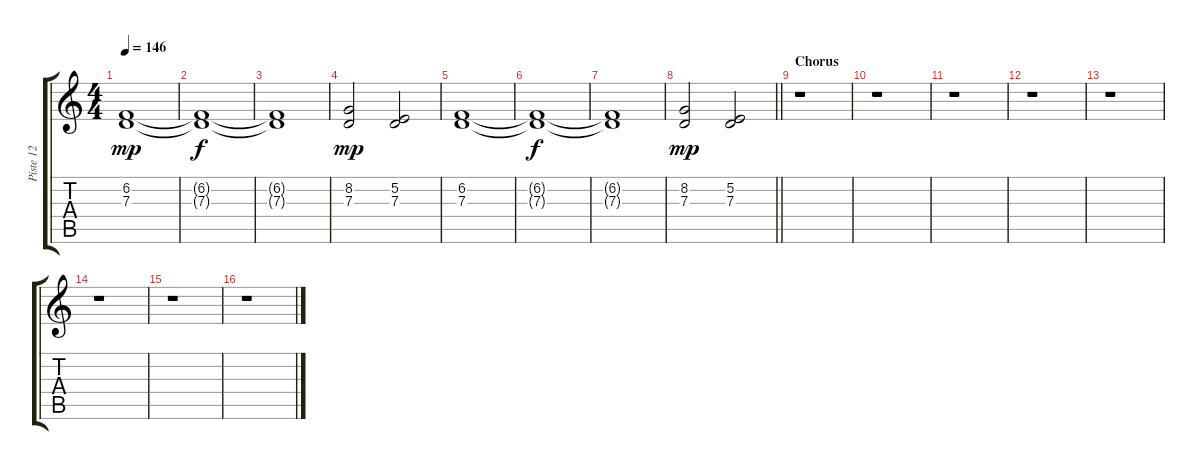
\track ("Piste 12" "Piste 12") {instrument choiraahs}
\staff {score tabs}
\tuning (E4 B3 G3 D3 A2 D2) {hide}
\ts (4 4)
\tempo 146
\clef g2
\ks c
(6.2 7.3).1{dy mp} |
(6.2{t} 7.3{t}).1{dy f} |
(6.2{t} 7.3{t}).1 |
(8.2 7.3).2{dy mp} (5.2 7.3).2 |
(6.2 7.3).1 |
(6.2{t} 7.3{t}).1{dy f} |
(6.2{t} 7.3{t}).1 |
\barLineRight lightlight
(8.2 7.3).2{dy mp} (5.2 7.3).2 |
\section ("" "Chorus")
r.1 |
r.1 |
r.1 |
r.1 |
r.1 |
r.1 |
r.1 |
r.1
